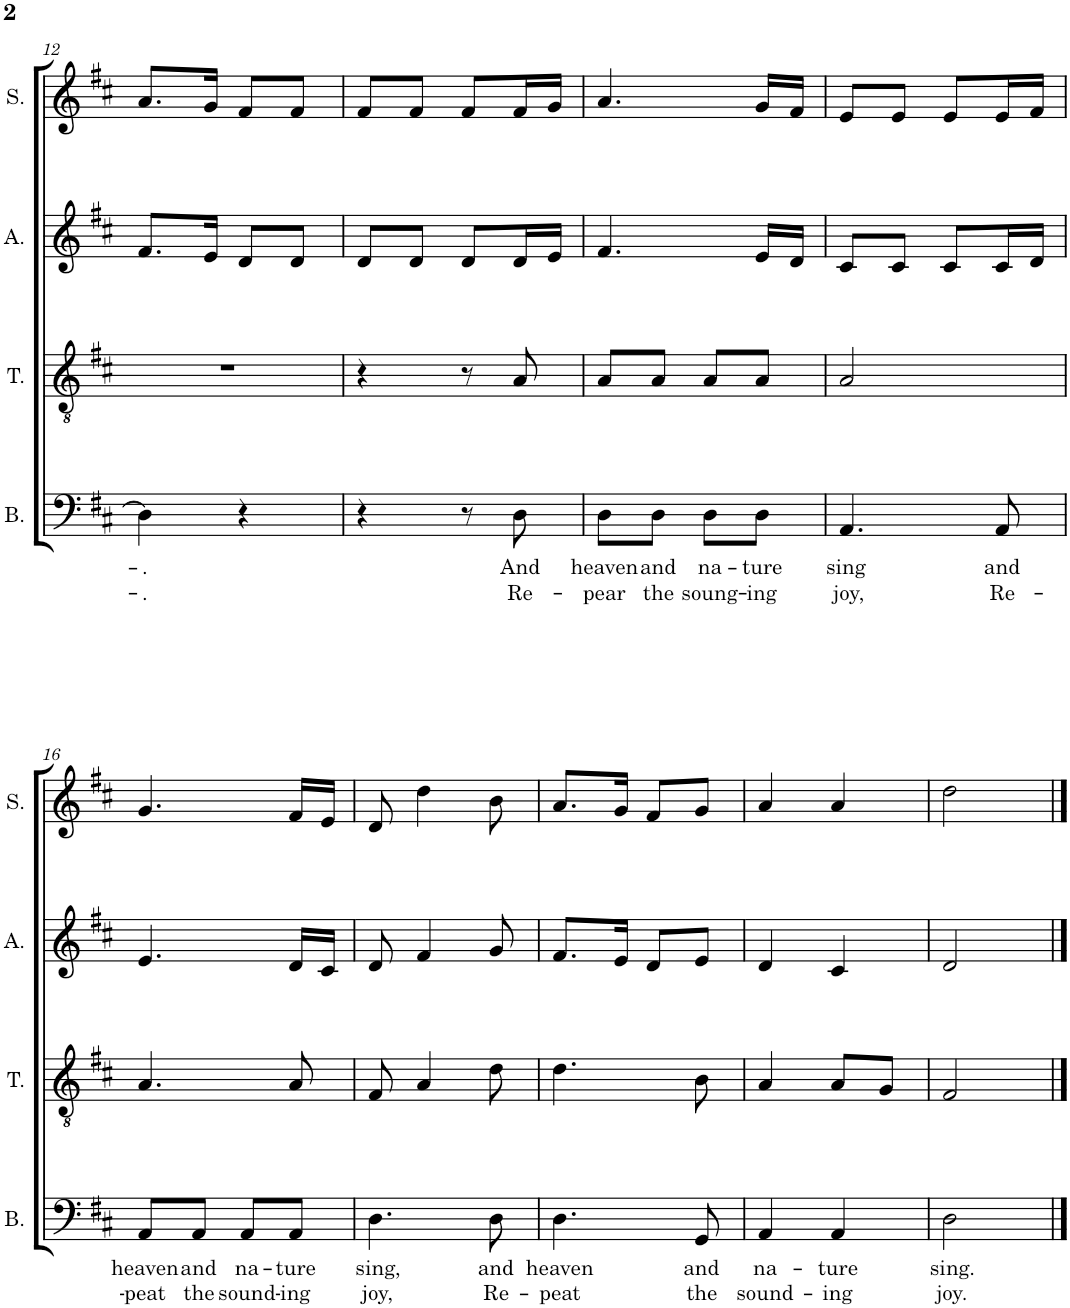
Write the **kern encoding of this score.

**kern	**text	**text	**kern	**kern	**kern
*part4	*part4	*part4	*part3	*part2	*part1
*staff4	*staff4	*staff4	*staff3	*staff2	*staff1
*I"Bass	*	*	*I"Tenor	*I"Alto	*I"Soprano
*I'B.	*	*	*I'T.	*I'A.	*I'S.
!!LO:PB:g=z
*clefF4	*	*	*clefGv2	*clefG2	*clefG2
*	*	*	*Trd1c2	*	*
*k[f#c#]	*	*	*k[f#c#]	*k[f#c#]	*k[f#c#]
*M2/4	*	*	*M2/4	*M2/4	*M2/4
=12	=12	=12	=12	=12	=12
!	!LO:LY:b	!LO:LY:b	!	!	!
4D\]	-.	-.	2r	8.f#/L	8.a/L
.	.	.	.	16e/Jk	16g/Jk
4r	.	.	.	8d/L	8f#/L
.	.	.	.	8d/J	8f#/J
=13	=13	=13	=13	=13	=13
4r	.	.	4r	8d/L	8f#/L
.	.	.	.	8d/J	8f#/J
8r	.	.	8r	8d/L	8f#/L
!	!LO:LY:b	!LO:LY:b	!	!	!
8D\	And	Re-	8A/	16d/L	16f#/L
.	.	.	.	16e/JJ	16g/JJ
=14	=14	=14	=14	=14	=14
!	!LO:LY:b	!LO:LY:b	!	!	!
8D\L	heaven	-pear	8A/L	4.f#/	4.a/
!	!LO:LY:b	!LO:LY:b	!	!	!
8D\J	and	the	8A/J	.	.
!	!LO:LY:b	!LO:LY:b	!	!	!
8D\L	na-	soung-	8A/L	.	.
!	!LO:LY:b	!LO:LY:b	!	!	!
8D\J	-ture	-ing	8A/J	16e/LL	16g/LL
.	.	.	.	16d/JJ	16f#/JJ
=15	=15	=15	=15	=15	=15
!	!LO:LY:b	!LO:LY:b	!	!	!
4.AA/	sing	joy,	2A/	8c#/L	8e/L
.	.	.	.	8c#/J	8e/J
.	.	.	.	8c#/L	8e/L
!	!LO:LY:b	!LO:LY:b	!	!	!
8AA/	and	Re-	.	16c#/L	16e/L
.	.	.	.	16d/JJ	16f#/JJ
!!LO:LB:g=z
=16	=16	=16	=16	=16	=16
!	!LO:LY:b	!LO:LY:b	!	!	!
8AA/L	heaven	-peat	4.A/	4.e/	4.g/
!	!LO:LY:b	!LO:LY:b	!	!	!
8AA/J	and	the	.	.	.
!	!LO:LY:b	!LO:LY:b	!	!	!
8AA/L	na-	sound-	.	.	.
!	!LO:LY:b	!LO:LY:b	!	!	!
8AA/J	-ture	-ing	8A/	16d/LL	16f#/LL
.	.	.	.	16c#/JJ	16e/JJ
=17	=17	=17	=17	=17	=17
!	!LO:LY:b	!LO:LY:b	!	!	!
4.D\	sing,	joy,	8F#/	8d/	8d/
.	.	.	4A/	4f#/	4dd\
!	!LO:LY:b	!LO:LY:b	!	!	!
8D\	and	Re-	8d\	8g/	8b\
=18	=18	=18	=18	=18	=18
!	!LO:LY:b	!LO:LY:b	!	!	!
4.D\	heaven	-peat	4.d\	8.f#/L	8.a/L
.	.	.	.	16e/Jk	16g/Jk
.	.	.	.	8d/L	8f#/L
!	!LO:LY:b	!LO:LY:b	!	!	!
8GG/	and	the	8B\	8e/J	8g/J
=19	=19	=19	=19	=19	=19
!	!LO:LY:b	!LO:LY:b	!	!	!
4AA/	na-	sound-	4A/	4d/	4a/
!	!LO:LY:b	!LO:LY:b	!	!	!
4AA/	-ture	-ing	8A/L	4c#/	4a/
.	.	.	8G/J	.	.
=20	=20	=20	=20	=20	=20
!	!LO:LY:b	!LO:LY:b	!	!	!
2D\	sing.	joy.	2F#/	2d/	2dd\
==	==	==	==	==	==
*-	*-	*-	*-	*-	*-
